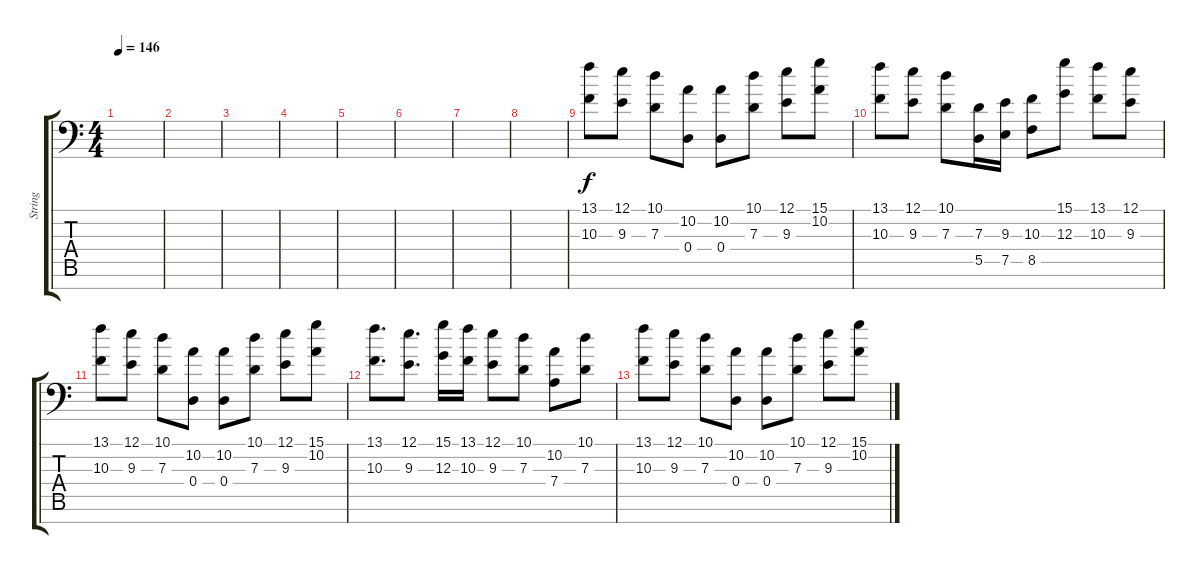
\track ("String" "String") {instrument stringensemble1}
\staff {score tabs}
\tuning (E4 B3 G3 D3 A2 E2 A1) {hide}
\ts (4 4)
\tempo 146
\clef f4
\ks c
|
|
|
|
|
|
|
|
(13.1 10.3).8{dy f volume 8 instrument pizzicatostrings} (12.1 9.3).8{volume 0} (10.1 7.3).8 (10.2 0.4).8 (10.2 0.4).8 (10.1 7.3).8 (12.1 9.3).8 (15.1 10.2).8 |
(13.1 10.3).8 (12.1 9.3).8 (10.1 7.3).8 (7.3 5.5).16 (9.3 7.5).16 (10.3 8.5).8 (15.1 12.3).8 (13.1 10.3).8 (12.1 9.3).8 |
(13.1 10.3).8 (12.1 9.3).8 (10.1 7.3).8 (10.2 0.4).8 (10.2 0.4).8 (10.1 7.3).8 (12.1 9.3).8 (15.1 10.2).8 |
(13.1 10.3).8{d} (12.1 9.3).8{d} (15.1 12.3).16 (13.1 10.3).16 (12.1 9.3).8 (10.1 7.3).8 (10.2 7.4).8 (10.1 7.3).8 |
(13.1 10.3).8 (12.1 9.3).8 (10.1 7.3).8 (10.2 0.4).8 (10.2 0.4).8 (10.1 7.3).8 (12.1 9.3).8 (15.1 10.2).8
